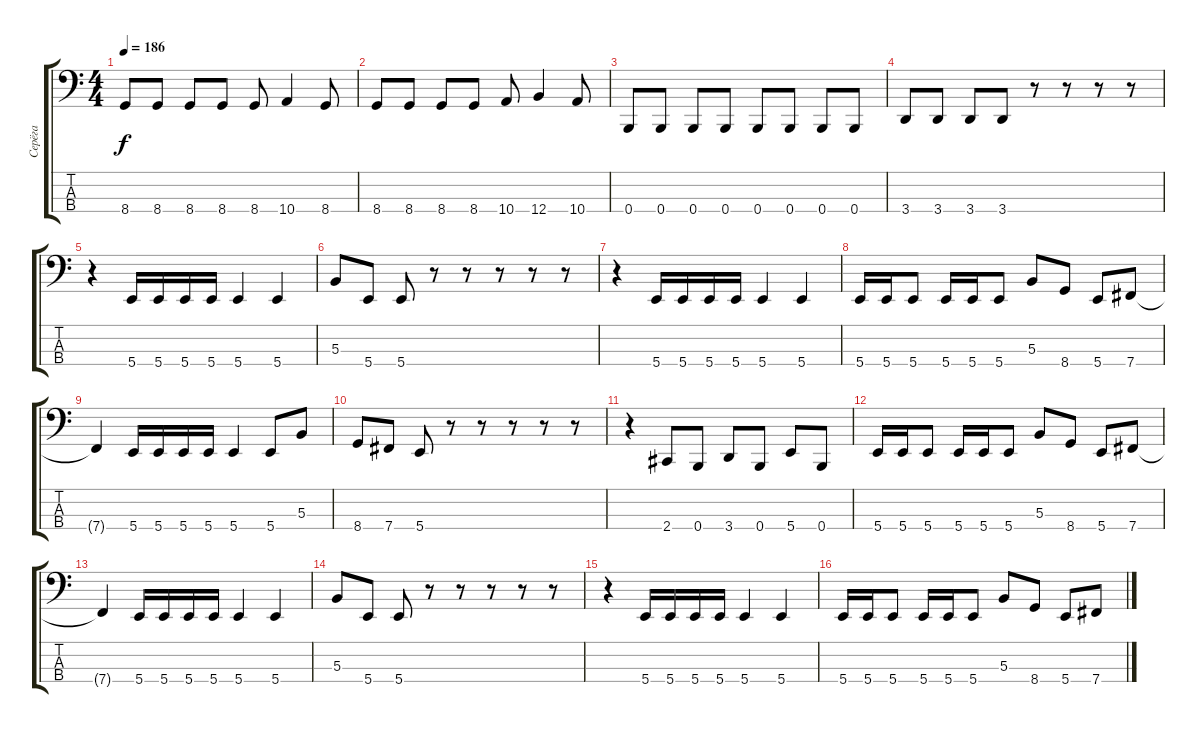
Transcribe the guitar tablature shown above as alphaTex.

\track ("Серёга" "Серёга") {instrument electricbasspick}
\staff {score tabs}
\tuning (E2 B1 Gb1 B0) {hide}
\ts (4 4)
\tempo 186
\clef f4
\ks c
8.4.8{dy f} 8.4.8 8.4.8 8.4.8 8.4.8 10.4.4 8.4.8 |
8.4.8 8.4.8 8.4.8 8.4.8 10.4.8 12.4.4 10.4.8 |
0.4.8 0.4.8 0.4.8 0.4.8 0.4.8 0.4.8 0.4.8 0.4.8 |
3.4.8 3.4.8 3.4.8 3.4.8 r.8 r.8 r.8 r.8 |
r.4 5.4.16 5.4.16 5.4.16 5.4.16 5.4.4 5.4.4 |
5.3.8 5.4.8 5.4.8 r.8 r.8 r.8 r.8 r.8 |
r.4 5.4.16 5.4.16 5.4.16 5.4.16 5.4.4 5.4.4 |
5.4.16 5.4.16 5.4.8 5.4.16 5.4.16 5.4.8 5.3.8 8.4.8 5.4.8 7.4.8 |
7.4{t}.4 5.4.16 5.4.16 5.4.16 5.4.16 5.4.4 5.4.8 5.3.8 |
8.4.8 7.4.8 5.4.8 r.8 r.8 r.8 r.8 r.8 |
r.4 2.4.8 0.4.8 3.4.8 0.4.8 5.4.8 0.4.8 |
5.4.16 5.4.16 5.4.8 5.4.16 5.4.16 5.4.8 5.3.8 8.4.8 5.4.8 7.4.8 |
7.4{t}.4 5.4.16 5.4.16 5.4.16 5.4.16 5.4.4 5.4.4 |
5.3.8 5.4.8 5.4.8 r.8 r.8 r.8 r.8 r.8 |
r.4 5.4.16 5.4.16 5.4.16 5.4.16 5.4.4 5.4.4 |
5.4.16 5.4.16 5.4.8 5.4.16 5.4.16 5.4.8 5.3.8 8.4.8 5.4.8 7.4.8
